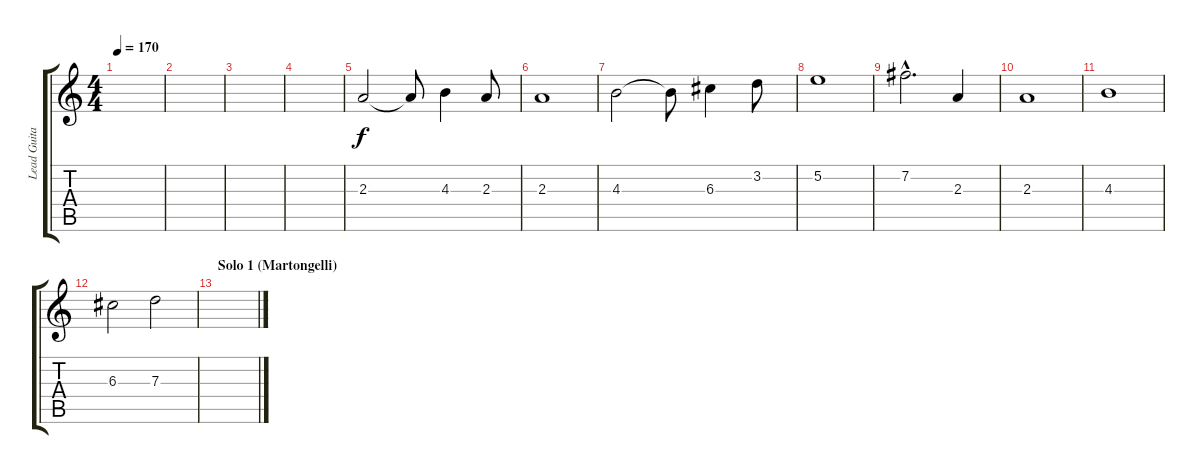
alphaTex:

\track ("Lead Guitar 2" "Lead Guita") {instrument overdrivenguitar}
\staff {score tabs}
\tuning (E4 B3 G3 D3 A2 E2) {hide}
\ts (4 4)
\tempo 170
\clef g2
\ks c
|
|
|
|
\section ("" "")
2.3.2 2.3{t}.8 4.3.4 2.3.8 |
2.3.1 |
4.3.2 4.3{t}.8 6.3.4 3.2.8 |
5.2.1 |
7.2{hac}.2{d} 2.3.4 |
2.3.1 |
4.3.1 |
6.3.2 7.3.2 |
\section ("" "Solo 1 (Martongelli)")
